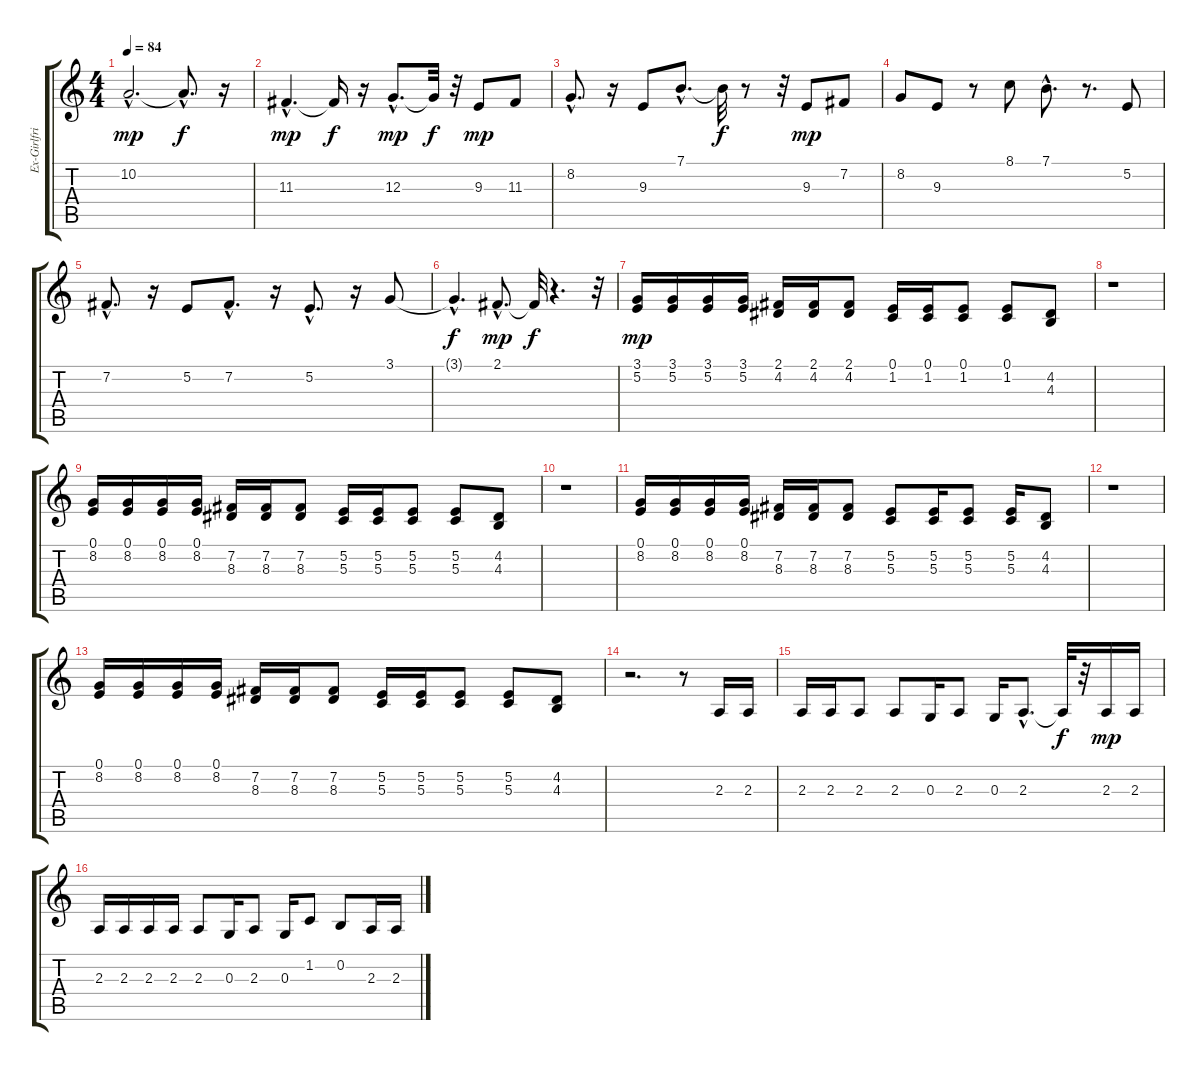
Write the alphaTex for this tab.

\track ("Ex-Girlfriend" "Ex-Girlfri") {instrument seashore}
\staff {score tabs}
\tuning (E4 B3 G3 D3 A2 E2) {hide}
\ts (4 4)
\tempo 84
\clef g2
\ks c
10.2{hac}.2{d dy mp} 10.2{hac t}.8{d dy f} r.16 |
11.3{hac}.4{d dy mp} 11.3{t}.16{dy f} r.16 12.3{hac}.8{d dy mp} 12.3{t}.32{dy f} r.32 9.3.8{dy mp} 11.3.8 |
8.2{hac}.8{d} r.16 9.3.8 7.1{hac}.8{d} 7.1{t}.32{dy f} r.8 r.32 9.3.8{dy mp} 7.2.8 |
8.2.8 9.3.8 r.8 8.1.8 7.1{hac}.8{d} r.8{d} 5.2.8 |
7.2{hac}.8{d} r.16 5.2.8 7.2{hac}.8{d} r.16 5.2{hac}.8{d} r.16 3.1.8 |
3.1{hac t}.4{d dy f} 2.1{hac}.8{d dy mp} 2.1{t}.32{dy f} r.4{d} r.32 |
(3.1 5.2).16{dy mp} (3.1 5.2).16 (3.1 5.2).16 (3.1 5.2).16 (2.1 4.2).16 (2.1 4.2).16 (2.1 4.2).8 (0.1 1.2).16 (0.1 1.2).16 (0.1 1.2).8 (0.1 1.2).8 (4.2 4.3).8 |
r.1 |
(0.1 8.2).16 (0.1 8.2).16 (0.1 8.2).16 (0.1 8.2).16 (7.2 8.3).16 (7.2 8.3).16 (7.2 8.3).8 (5.2 5.3).16 (5.2 5.3).16 (5.2 5.3).8 (5.2 5.3).8 (4.2 4.3).8 |
r.1 |
(0.1 8.2).16 (0.1 8.2).16 (0.1 8.2).16 (0.1 8.2).16 (7.2 8.3).16 (7.2 8.3).16 (7.2 8.3).8 (5.2 5.3).8 (5.2 5.3).16 (5.2 5.3).8 (5.2 5.3).16 (4.2 4.3).8 |
r.1 |
(0.1 8.2).16 (0.1 8.2).16 (0.1 8.2).16 (0.1 8.2).16 (7.2 8.3).16 (7.2 8.3).16 (7.2 8.3).8 (5.2 5.3).16 (5.2 5.3).16 (5.2 5.3).8 (5.2 5.3).8 (4.2 4.3).8 |
r.2{d} r.8 2.3.16 2.3.16 |
2.3.16 2.3.16 2.3.8 2.3.8 0.3.16 2.3.8 0.3.16 2.3{hac}.8{d} 2.3{t}.32{dy f} r.32 2.3.16{dy mp} 2.3.16 |
2.3.16 2.3.16 2.3.16 2.3.16 2.3.8 0.3.16 2.3.8 0.3.16 1.2.8 0.2.8 2.3.16 2.3.16
